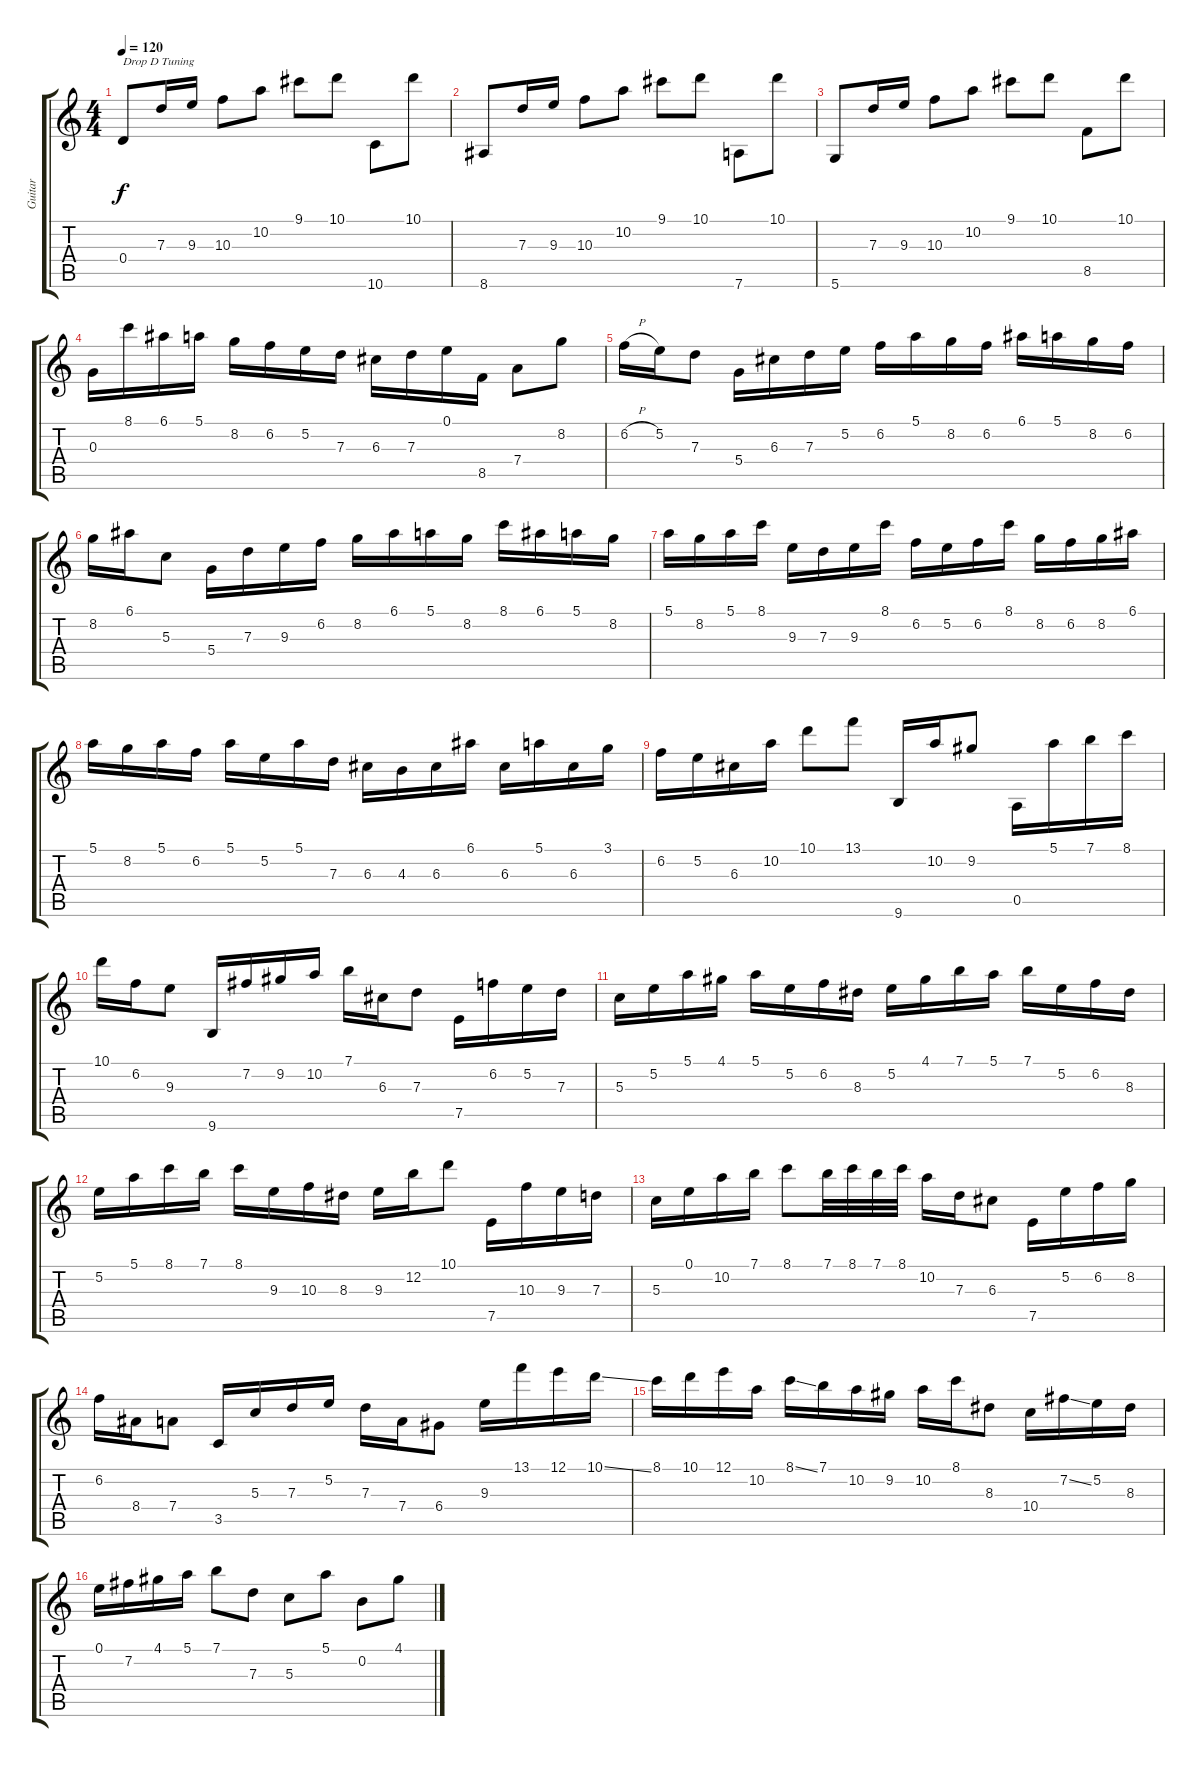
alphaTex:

\track ("Guitar" "Guitar") {instrument overdrivenguitar}
\staff {score tabs}
\tuning (E4 B3 G3 D3 A2 D2) {hide}
\ts (4 4)
\tempo 120
\clef g2
\ks c
0.4.8{txt "Drop D Tuning" dy f instrument overdrivenguitar} 7.3.16 9.3.16 10.3.8 10.2.8 9.1.8 10.1.8 10.6.8 10.1.8 |
8.6.8 7.3.16 9.3.16 10.3.8 10.2.8 9.1.8 10.1.8 7.6.8 10.1.8 |
5.6.8 7.3.16 9.3.16 10.3.8 10.2.8 9.1.8 10.1.8 8.5.8 10.1.8 |
0.3.16 8.1.16 6.1.16 5.1.16 8.2.16 6.2.16 5.2.16 7.3.16 6.3.16 7.3.16 0.1.16 8.5.16 7.4.8 8.2.8 |
6.2{h}.16 5.2.16 7.3.8 5.4.16 6.3.16 7.3.16 5.2.16 6.2.16 5.1.16 8.2.16 6.2.16 6.1.16 5.1.16 8.2.16 6.2.16 |
8.2.16 6.1.16 5.3.8 5.4.16 7.3.16 9.3.16 6.2.16 8.2.16 6.1.16 5.1.16 8.2.16 8.1.16 6.1.16 5.1.16 8.2.16 |
5.1.16 8.2.16 5.1.16 8.1.16 9.3.16 7.3.16 9.3.16 8.1.16 6.2.16 5.2.16 6.2.16 8.1.16 8.2.16 6.2.16 8.2.16 6.1.16 |
5.1.16 8.2.16 5.1.16 6.2.16 5.1.16 5.2.16 5.1.16 7.3.16 6.3.16 4.3.16 6.3.16 6.1.16 6.3.16 5.1.16 6.3.16 3.1.16 |
6.2.16 5.2.16 6.3.16 10.2.16 10.1.8 13.1.8 9.6.16 10.2.16 9.2.8 0.5.16 5.1.16 7.1.16 8.1.16 |
10.1.16 6.2.16 9.3.8 9.6.16 7.2.16 9.2.16 10.2.16 7.1.16 6.3.16 7.3.8 7.5.16 6.2.16 5.2.16 7.3.16 |
5.3.16 5.2.16 5.1.16 4.1.16 5.1.16 5.2.16 6.2.16 8.3.16 5.2.16 4.1.16 7.1.16 5.1.16 7.1.16 5.2.16 6.2.16 8.3.16 |
5.2.16 5.1.16 8.1.16 7.1.16 8.1.16 9.3.16 10.3.16 8.3.16 9.3.16 12.2.16 10.1.8 7.5.16 10.3.16 9.3.16 7.3.16 |
5.3.16 0.1.16 10.2.16 7.1.16 8.1.8 7.1.32 8.1.32 7.1.32 8.1.32 10.2.16 7.3.16 6.3.8 7.5.16 5.2.16 6.2.16 8.2.16 |
6.2.16 8.4.16 7.4.8 3.5.16 5.3.16 7.3.16 5.2.16 7.3.16 7.4.16 6.4.8 9.3.16 13.1.16 12.1.16 10.1{ss}.16 |
8.1.16 10.1.16 12.1.16 10.2.16 8.1{ss}.16 7.1.16 10.2.16 9.2.16 10.2.16 8.1.16 8.3.8 10.4.16 7.2{ss}.16 5.2.16 8.3.16 |
0.1.16 7.2.16 4.1.16 5.1.16 7.1.8 7.3.8 5.3.8 5.1.8 0.2.8 4.1.8
